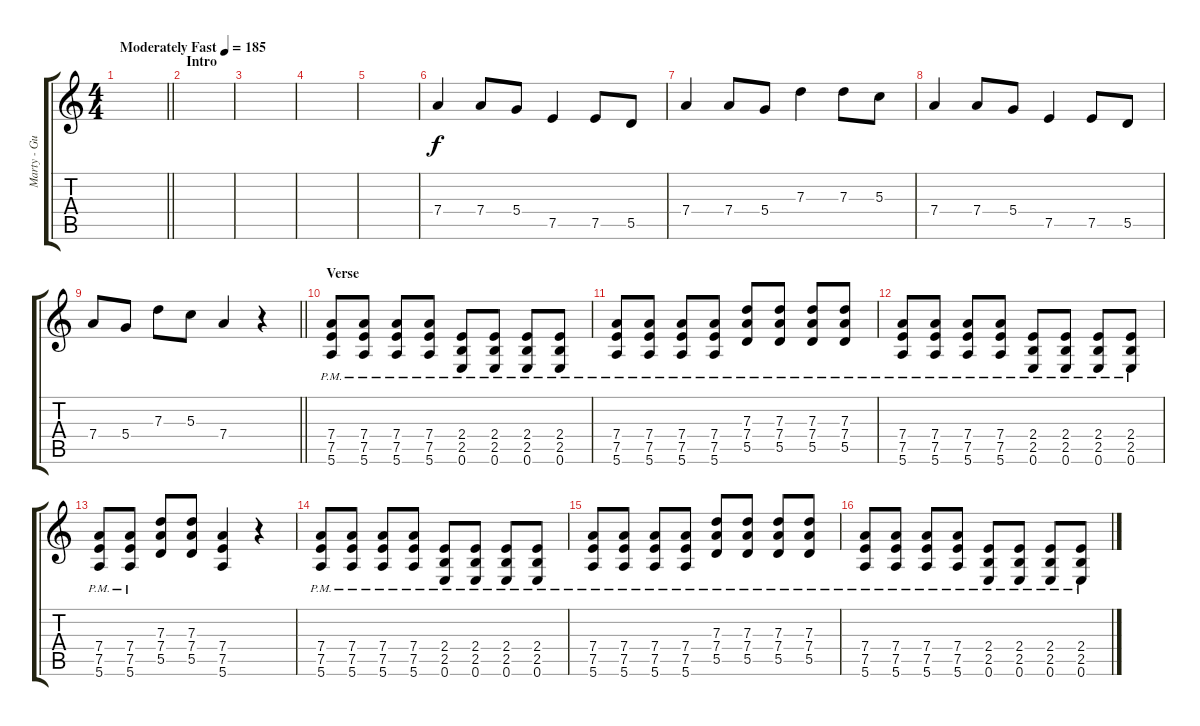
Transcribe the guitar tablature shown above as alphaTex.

\track ("Marty - Guitar" "Marty - Gu") {instrument overdrivenguitar}
\staff {score tabs}
\tuning (E4 B3 G3 D3 A2 E2) {hide}
\ts (4 4)
\tempo (185 "Moderately Fast")
\clef g2
\barLineRight lightlight
\ks c
|
\section ("" "Intro")
|
|
|
|
7.4.4 7.4.8 5.4.8 7.5.4 7.5.8 5.5.8 |
7.4.4 7.4.8 5.4.8 7.3.4 7.3.8 5.3.8 |
7.4.4 7.4.8 5.4.8 7.5.4 7.5.8 5.5.8 |
\barLineRight lightlight
7.4.8 5.4.8 7.3.8 5.3.8 7.4.4 r.4 |
\section ("" "Verse")
(7.4{pm} 7.5{pm} 5.6{pm}).8 (7.4{pm} 7.5{pm} 5.6{pm}).8 (7.4{pm} 7.5{pm} 5.6{pm}).8 (7.4{pm} 7.5{pm} 5.6{pm}).8 (2.4{pm} 2.5{pm} 0.6{pm}).8 (2.4{pm} 2.5{pm} 0.6{pm}).8 (2.4{pm} 2.5{pm} 0.6{pm}).8 (2.4{pm} 2.5{pm} 0.6{pm}).8 |
(7.4{pm} 7.5{pm} 5.6{pm}).8 (7.4{pm} 7.5{pm} 5.6{pm}).8 (7.4{pm} 7.5{pm} 5.6{pm}).8 (7.4{pm} 7.5{pm} 5.6{pm}).8 (7.3{pm} 7.4{pm} 5.5{pm}).8 (7.3{pm} 7.4{pm} 5.5{pm}).8 (7.3{pm} 7.4{pm} 5.5{pm}).8 (7.3{pm} 7.4{pm} 5.5{pm}).8 |
(7.4{pm} 7.5{pm} 5.6{pm}).8 (7.4{pm} 7.5{pm} 5.6{pm}).8 (7.4{pm} 7.5{pm} 5.6{pm}).8 (7.4{pm} 7.5{pm} 5.6{pm}).8 (2.4{pm} 2.5{pm} 0.6{pm}).8 (2.4{pm} 2.5{pm} 0.6{pm}).8 (2.4{pm} 2.5{pm} 0.6{pm}).8 (2.4{pm} 2.5{pm} 0.6{pm}).8 |
(7.4{pm} 7.5{pm} 5.6{pm}).8 (7.4{pm} 7.5{pm} 5.6{pm}).8 (7.3 7.4 5.5).8 (7.3 7.4 5.5).8 (7.4 7.5 5.6).4 r.4 |
(7.4{pm} 7.5{pm} 5.6{pm}).8 (7.4{pm} 7.5{pm} 5.6{pm}).8 (7.4{pm} 7.5{pm} 5.6{pm}).8 (7.4{pm} 7.5{pm} 5.6{pm}).8 (2.4{pm} 2.5{pm} 0.6{pm}).8 (2.4{pm} 2.5{pm} 0.6{pm}).8 (2.4{pm} 2.5{pm} 0.6{pm}).8 (2.4{pm} 2.5{pm} 0.6{pm}).8 |
(7.4{pm} 7.5{pm} 5.6{pm}).8 (7.4{pm} 7.5{pm} 5.6{pm}).8 (7.4{pm} 7.5{pm} 5.6{pm}).8 (7.4{pm} 7.5{pm} 5.6{pm}).8 (7.3{pm} 7.4{pm} 5.5{pm}).8 (7.3{pm} 7.4{pm} 5.5{pm}).8 (7.3{pm} 7.4{pm} 5.5{pm}).8 (7.3{pm} 7.4{pm} 5.5{pm}).8 |
(7.4{pm} 7.5{pm} 5.6{pm}).8 (7.4{pm} 7.5{pm} 5.6{pm}).8 (7.4{pm} 7.5{pm} 5.6{pm}).8 (7.4{pm} 7.5{pm} 5.6{pm}).8 (2.4{pm} 2.5{pm} 0.6{pm}).8 (2.4{pm} 2.5{pm} 0.6{pm}).8 (2.4{pm} 2.5{pm} 0.6{pm}).8 (2.4{pm} 2.5{pm} 0.6{pm}).8
